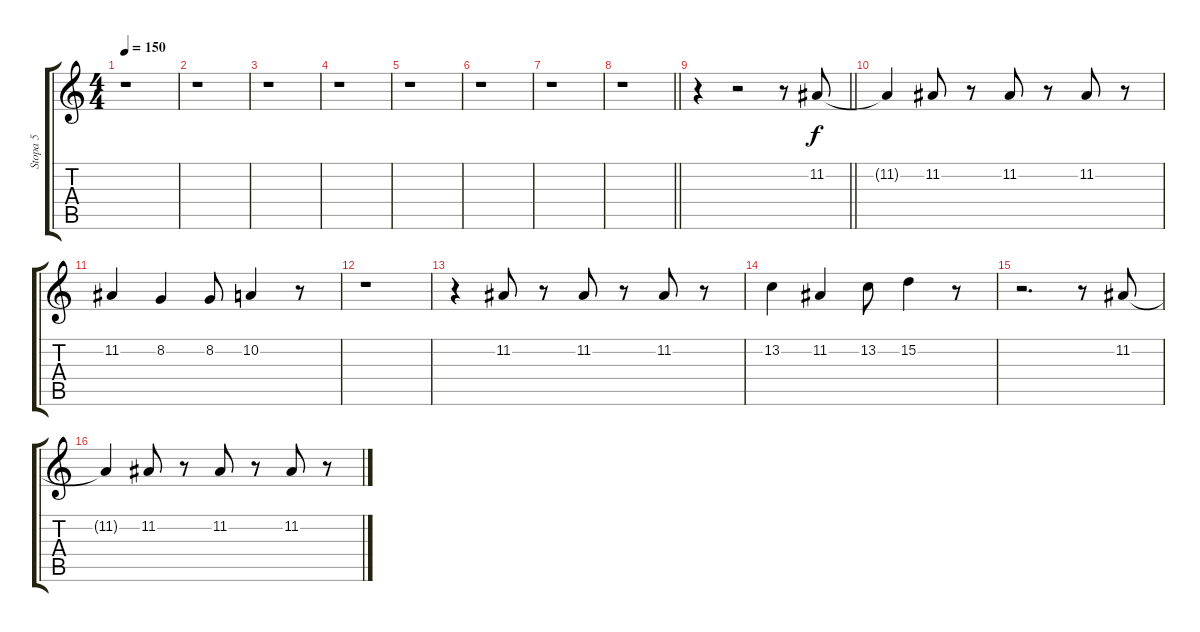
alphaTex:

\track ("Stopa 5" "Stopa 5") {instrument synthbrass1}
\staff {score tabs}
\tuning (E4 B3 G3 D3 A2 E2) {hide}
\ts (4 4)
\tempo 150
\clef g2
\ks c
r.1{dy f} |
r.1 |
r.1 |
r.1 |
r.1 |
r.1 |
r.1 |
\barLineRight lightlight
r.1 |
\section ("" "")
\barLineRight lightlight
r.4 r.2 r.8 11.2.8 |
11.2{t}.4 11.2.8 r.8 11.2.8 r.8 11.2.8 r.8 |
11.2.4 8.2.4 8.2.8 10.2.4 r.8 |
r.1 |
r.4 11.2.8 r.8 11.2.8 r.8 11.2.8 r.8 |
13.2.4 11.2.4 13.2.8 15.2.4 r.8 |
r.2{d} r.8 11.2.8 |
11.2{t}.4 11.2.8 r.8 11.2.8 r.8 11.2.8 r.8
